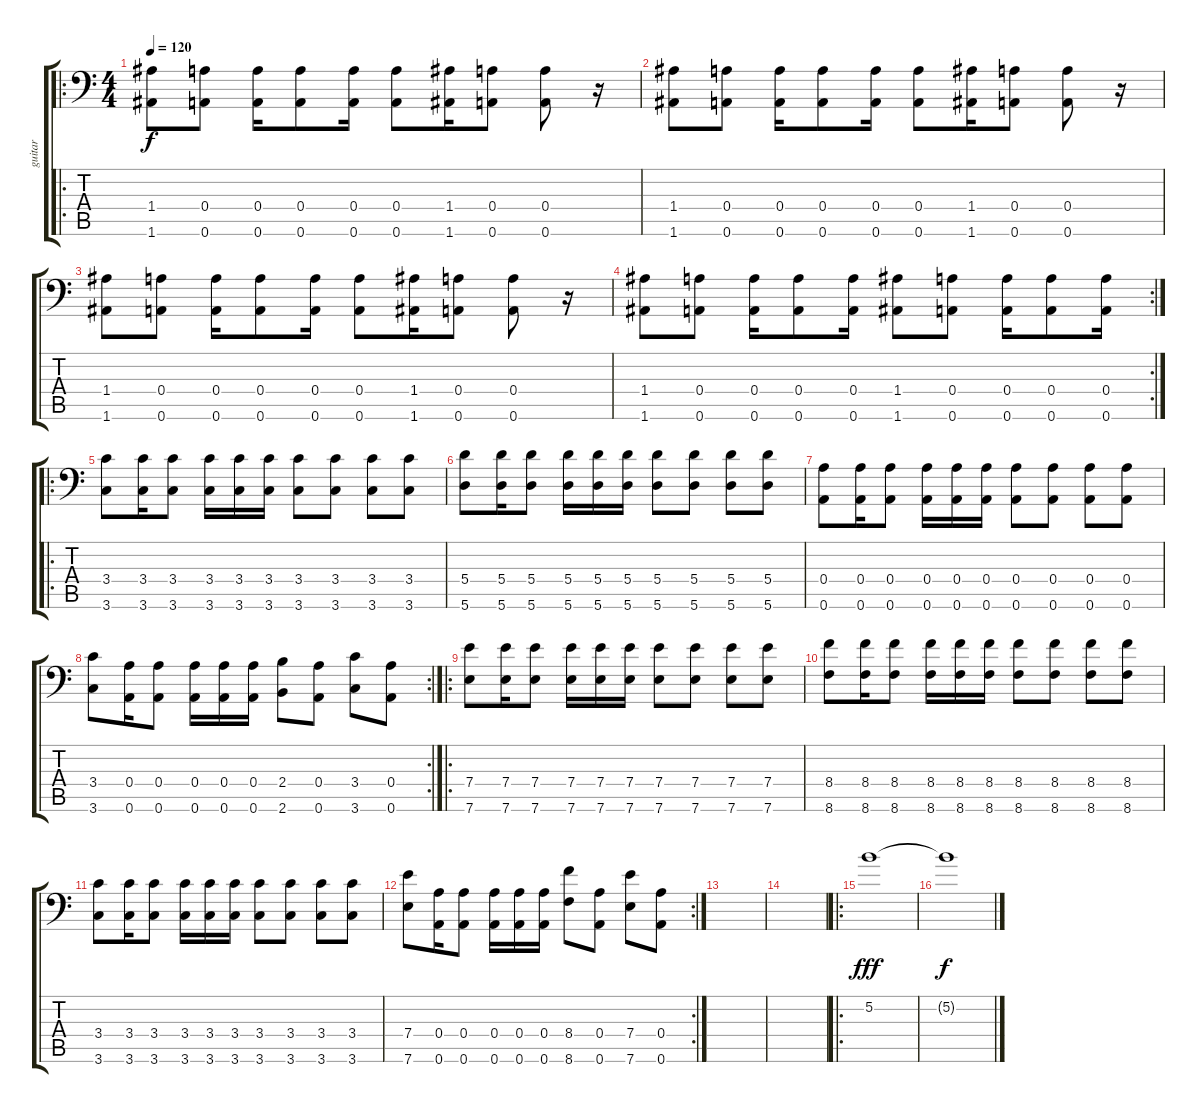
\track ("guitar" "guitar") {instrument overdrivenguitar}
\staff {score tabs}
\tuning (B3 Gb3 D3 A2 E2 A1) {hide}
\ro
\ts (4 4)
\tempo 120
\clef f4
\ks c
(1.4 1.6).8{dy f instrument overdrivenguitar} (0.4 0.6).8 (0.4 0.6).16 (0.4 0.6).8 (0.4 0.6).16 (0.4 0.6).8 (1.4 1.6).16 (0.4 0.6).8 (0.4 0.6).8 r.16 |
(1.4 1.6).8 (0.4 0.6).8 (0.4 0.6).16 (0.4 0.6).8 (0.4 0.6).16 (0.4 0.6).8 (1.4 1.6).16 (0.4 0.6).8 (0.4 0.6).8 r.16 |
(1.4 1.6).8 (0.4 0.6).8 (0.4 0.6).16 (0.4 0.6).8 (0.4 0.6).16 (0.4 0.6).8 (1.4 1.6).16 (0.4 0.6).8 (0.4 0.6).8 r.16 |
\rc 2
(1.4 1.6).8 (0.4 0.6).8 (0.4 0.6).16 (0.4 0.6).8 (0.4 0.6).16 (1.4 1.6).8 (0.4 0.6).8 (0.4 0.6).16 (0.4 0.6).8 (0.4 0.6).16 |
\ro
(3.4 3.6).8 (3.4 3.6).16 (3.4 3.6).8 (3.4 3.6).16 (3.4 3.6).16 (3.4 3.6).16 (3.4 3.6).8 (3.4 3.6).8 (3.4 3.6).8 (3.4 3.6).8 |
(5.4 5.6).8 (5.4 5.6).16 (5.4 5.6).8 (5.4 5.6).16 (5.4 5.6).16 (5.4 5.6).16 (5.4 5.6).8 (5.4 5.6).8 (5.4 5.6).8 (5.4 5.6).8 |
(0.4 0.6).8 (0.4 0.6).16 (0.4 0.6).8 (0.4 0.6).16 (0.4 0.6).16 (0.4 0.6).16 (0.4 0.6).8 (0.4 0.6).8 (0.4 0.6).8 (0.4 0.6).8 |
\rc 2
(3.4 3.6).8 (0.4 0.6).16 (0.4 0.6).8 (0.4 0.6).16 (0.4 0.6).16 (0.4 0.6).16 (2.4 2.6).8 (0.4 0.6).8 (3.4 3.6).8 (0.4 0.6).8 |
\ro
(7.4 7.6).8 (7.4 7.6).16 (7.4 7.6).8 (7.4 7.6).16 (7.4 7.6).16 (7.4 7.6).16 (7.4 7.6).8 (7.4 7.6).8 (7.4 7.6).8 (7.4 7.6).8 |
(8.4 8.6).8 (8.4 8.6).16 (8.4 8.6).8 (8.4 8.6).16 (8.4 8.6).16 (8.4 8.6).16 (8.4 8.6).8 (8.4 8.6).8 (8.4 8.6).8 (8.4 8.6).8 |
(3.4 3.6).8 (3.4 3.6).16 (3.4 3.6).8 (3.4 3.6).16 (3.4 3.6).16 (3.4 3.6).16 (3.4 3.6).8 (3.4 3.6).8 (3.4 3.6).8 (3.4 3.6).8 |
\rc 2
(7.4 7.6).8 (0.4 0.6).16 (0.4 0.6).8 (0.4 0.6).16 (0.4 0.6).16 (0.4 0.6).16 (8.4 8.6).8 (0.4 0.6).8 (7.4 7.6).8 (0.4 0.6).8 |
|
|
\ro
5.2.1{dy fff instrument fx6goblins} |
5.2{t}.1{dy f}
